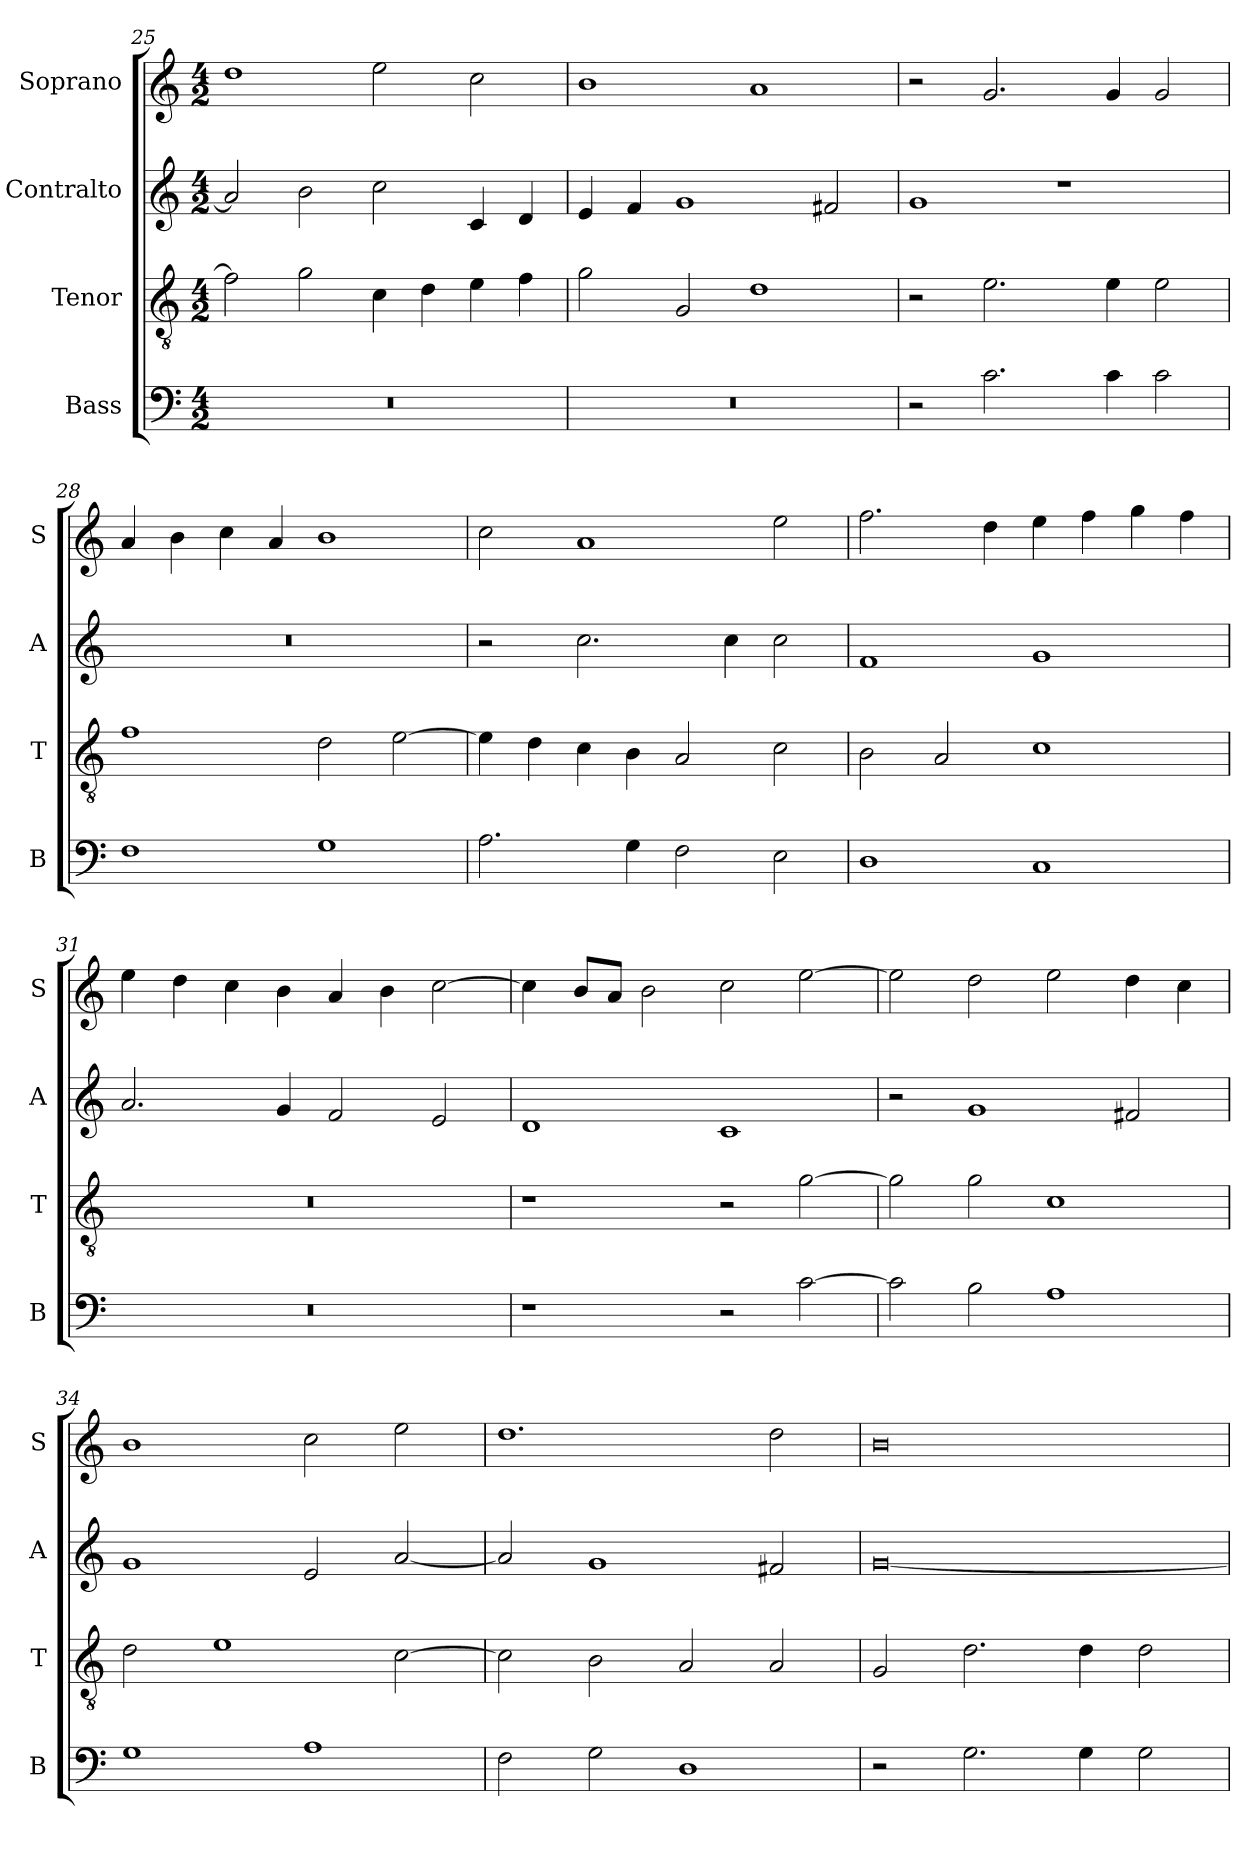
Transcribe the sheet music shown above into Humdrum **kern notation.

**kern	**kern	**kern	**kern
*part4	*part3	*part2	*part1
*staff4	*staff3	*staff2	*staff1
*I"Bass	*I"Tenor	*I"Contralto	*I"Soprano
*I'B	*I'T	*I'A	*I'S
*clefF4	*clefGv2	*clefG2	*clefG2
*k[]	*k[]	*k[]	*k[]
*G:mix	*G:mix	*G:mix	*G:mix
*M4/2	*M4/2	*M4/2	*M4/2
=25	=25	=25	=25
0r	2f]	2a]	1dd
.	2g	2b	.
.	4c	2cc	2ee
.	4d	.	.
.	4e	4c	2cc
.	4f	4d	.
=26	=26	=26	=26
0r	2g	4e	1b
.	.	4f	.
.	2G	1g	.
.	1d	.	1a
.	.	2f#X	.
=27	=27	=27	=27
2r	2r	1g	2r
2.c	2.e	.	2.g
.	.	1r	.
4c	4e	.	4g
2c	2e	.	2g
=28	=28	=28	=28
1F	1f	0r	4a
.	.	.	4b
.	.	.	4cc
.	.	.	4a
1G	2d	.	1b
.	[2e	.	.
=29	=29	=29	=29
2.A	4e]	2r	2cc
.	4d	.	.
.	4c	2.cc	1a
4G	4B	.	.
2F	2A	.	.
.	.	4cc	.
2E	2c	2cc	2ee
=30	=30	=30	=30
1D	2B	1f	2.ff
.	2A	.	.
.	.	.	4dd
1C	1c	1g	4ee
.	.	.	4ff
.	.	.	4gg
.	.	.	4ff
=31	=31	=31	=31
0r	0r	2.a	4ee
.	.	.	4dd
.	.	.	4cc
.	.	4g	4b
.	.	2f	4a
.	.	.	4b
.	.	2e	[2cc
=32	=32	=32	=32
1r	1r	1d	4cc]
.	.	.	8b/L
.	.	.	8a/J
.	.	.	2b
2r	2r	1c	2cc
[2c	[2g	.	[2ee
=33	=33	=33	=33
2c]	2g]	2r	2ee]
2B	2g	1g	2dd
1A	1c	.	2ee
.	.	2f#X	4dd
.	.	.	4cc
=34	=34	=34	=34
1G	2d	1g	1b
.	1e	.	.
1A	.	2e	2cc
.	[2c	[2a	2ee
=35	=35	=35	=35
2F	2c]	2a]	1.dd
2G	2B	1g	.
1D	2A	.	.
.	2A	2f#X	2dd
=36	=36	=36	=36
2r	2G	[0g	0b
2.G	2.d	.	.
4G	4d	.	.
2G	2d	.	.
=	=	=	=
*-	*-	*-	*-
